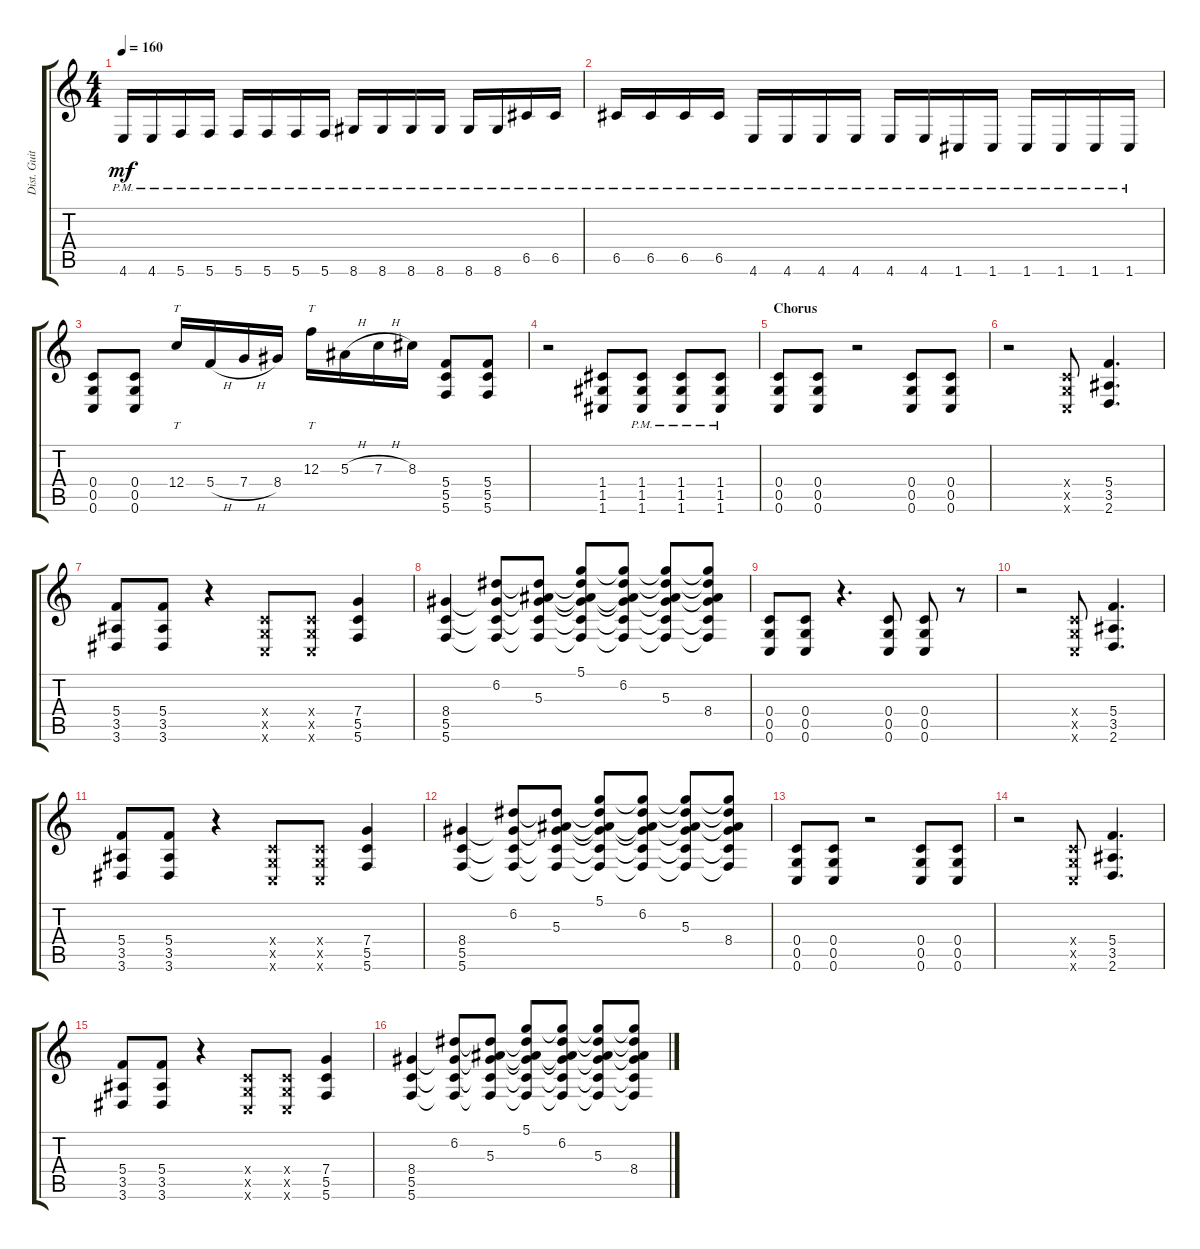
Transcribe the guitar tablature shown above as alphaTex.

\track ("Dist. Guitar 1" "Dist. Guit") {instrument distortionguitar}
\staff {score tabs}
\tuning (D4 A3 F3 C3 G2 C2) {hide}
\ts (4 4)
\tempo 160
\clef g2
\ks c
4.6{pm}.16{dy mf} 4.6{pm}.16 5.6{pm}.16 5.6{pm}.16 5.6{pm}.16 5.6{pm}.16 5.6{pm}.16 5.6{pm}.16 8.6{pm}.16 8.6{pm}.16 8.6{pm}.16 8.6{pm}.16 8.6{pm}.16 8.6{pm}.16 6.5{pm}.16 6.5{pm}.16 |
6.5{pm}.16 6.5{pm}.16 6.5{pm}.16 6.5{pm}.16 4.6{pm}.16 4.6{pm}.16 4.6{pm}.16 4.6{pm}.16 4.6{pm}.16 4.6{pm}.16 1.6{pm}.16 1.6{pm}.16 1.6{pm}.16 1.6{pm}.16 1.6{pm}.16 1.6{pm}.16 |
\section ("" "")
(0.4 0.5 0.6).8 (0.4 0.5 0.6).8 12.4.16{tt} 5.4{h}.16 7.4{h}.16 8.4.16 12.3.16{tt} 5.3{h}.16 7.3{h}.16 8.3.16 (5.4 5.5 5.6).8 (5.4 5.5 5.6).8 |
r.2 (1.4 1.5 1.6).8 (1.4{pm} 1.5{pm} 1.6{pm}).8 (1.4{pm} 1.5{pm} 1.6{pm}).8 (1.4{pm} 1.5{pm} 1.6{pm}).8 |
\section ("" "Chorus")
(0.4 0.5 0.6).8 (0.4 0.5 0.6).8 r.2 (0.4 0.5 0.6).8 (0.4 0.5 0.6).8 |
r.2 (0.4{x} 0.5{x} 0.6{x}).8 (5.4 3.5 2.6).4{d} |
(5.4 3.5 3.6).8 (5.4 3.5 3.6).8 r.4 (0.4{x} 0.5{x} 0.6{x}).8 (0.4{x} 0.5{x} 0.6{x}).8 (7.4 5.5 5.6).4 |
(8.4 5.5 5.6).4 (6.2 8.4{t} 5.5{t} 5.6{t}).8 (6.2{t} 5.3 8.4{t} 5.5{t} 5.6{t}).8 (5.1 6.2{t} 5.3{t} 8.4{t} 5.5{t} 5.6{t}).8 (5.1{t} 6.2 5.3{t} 8.4{t} 5.5{t} 5.6{t}).8 (5.1{t} 6.2{t} 5.3 8.4{t} 5.5{t} 5.6{t}).8 (5.1{t} 6.2{t} 5.3{t} 8.4 5.5{t} 5.6{t}).8 |
(0.4 0.5 0.6).8 (0.4 0.5 0.6).8 r.4{d} (0.4 0.5 0.6).8 (0.4 0.5 0.6).8 r.8 |
r.2 (0.4{x} 0.5{x} 0.6{x}).8 (5.4 3.5 2.6).4{d} |
(5.4 3.5 3.6).8 (5.4 3.5 3.6).8 r.4 (0.4{x} 0.5{x} 0.6{x}).8 (0.4{x} 0.5{x} 0.6{x}).8 (7.4 5.5 5.6).4 |
(8.4 5.5 5.6).4 (6.2 8.4{t} 5.5{t} 5.6{t}).8 (6.2{t} 5.3 8.4{t} 5.5{t} 5.6{t}).8 (5.1 6.2{t} 5.3{t} 8.4{t} 5.5{t} 5.6{t}).8 (5.1{t} 6.2 5.3{t} 8.4{t} 5.5{t} 5.6{t}).8 (5.1{t} 6.2{t} 5.3 8.4{t} 5.5{t} 5.6{t}).8 (5.1{t} 6.2{t} 5.3{t} 8.4 5.5{t} 5.6{t}).8 |
(0.4 0.5 0.6).8 (0.4 0.5 0.6).8 r.2 (0.4 0.5 0.6).8 (0.4 0.5 0.6).8 |
r.2 (0.4{x} 0.5{x} 0.6{x}).8 (5.4 3.5 2.6).4{d} |
(5.4 3.5 3.6).8 (5.4 3.5 3.6).8 r.4 (0.4{x} 0.5{x} 0.6{x}).8 (0.4{x} 0.5{x} 0.6{x}).8 (7.4 5.5 5.6).4 |
(8.4 5.5 5.6).4 (6.2 8.4{t} 5.5{t} 5.6{t}).8 (6.2{t} 5.3 8.4{t} 5.5{t} 5.6{t}).8 (5.1 6.2{t} 5.3{t} 8.4{t} 5.5{t} 5.6{t}).8 (5.1{t} 6.2 5.3{t} 8.4{t} 5.5{t} 5.6{t}).8 (5.1{t} 6.2{t} 5.3 8.4{t} 5.5{t} 5.6{t}).8 (5.1{t} 6.2{t} 5.3{t} 8.4 5.5{t} 5.6{t}).8
